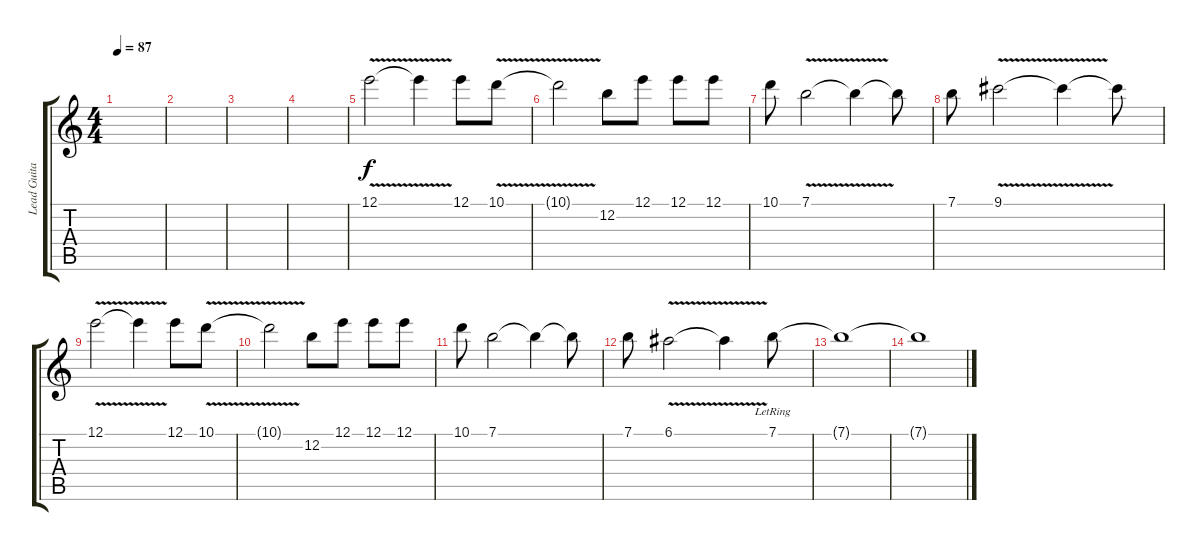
\track ("Lead Guitar" "Lead Guita") {instrument distortionguitar}
\staff {score tabs}
\tuning (E4 B3 G3 D3 A2 E2) {hide}
\ts (4 4)
\tempo 87
\clef g2
\ks c
|
|
|
|
12.1{v}.2 12.1{t}.4 12.1.8 10.1{v}.8 |
10.1{t}.2 12.2.8 12.1.8 12.1.8 12.1.8 |
10.1.8 7.1{v}.2 7.1{t}.4 7.1{t}.8 |
7.1.8 9.1{v}.2 9.1{t}.4 9.1{t}.8 |
12.1{v}.2 12.1{t}.4 12.1.8 10.1{v}.8 |
10.1{t}.2 12.2.8 12.1.8 12.1.8 12.1.8 |
10.1.8 7.1.2 7.1{t}.4 7.1{t}.8 |
7.1.8 6.1{v}.2 6.1{t}.4 7.1{lr}.8 |
7.1{t}.1 |
7.1{t}.1
